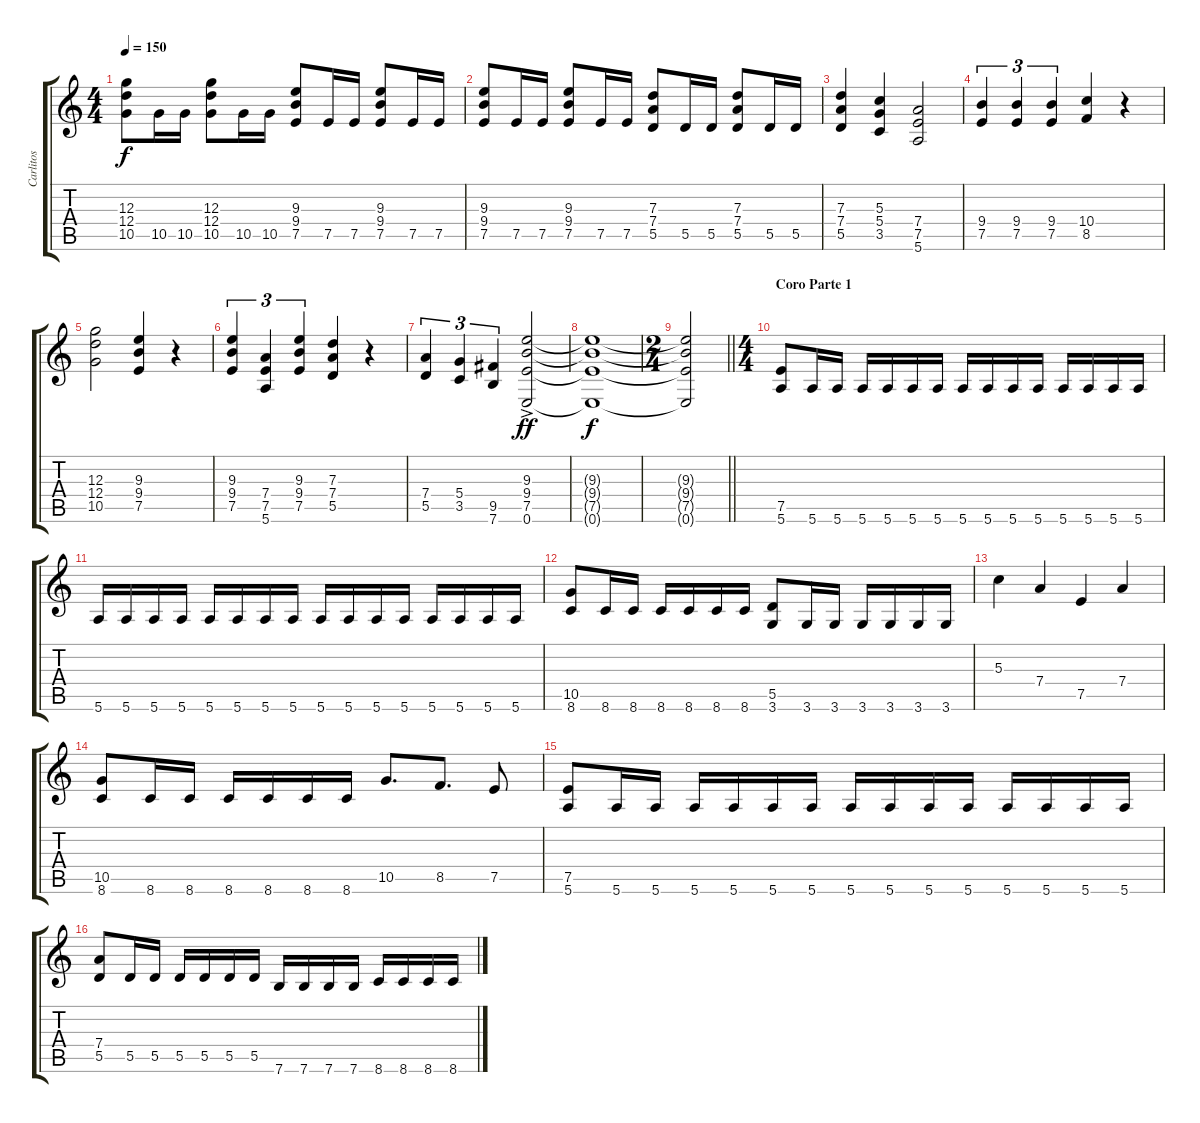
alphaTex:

\track ("Carlitos" "Carlitos") {instrument overdrivenguitar}
\staff {score tabs}
\tuning (E4 B3 G3 D3 A2 E2) {hide}
\ts (4 4)
\tempo 150
\clef g2
\ks c
(12.3 12.4 10.5).8{dy f} 10.5.16 10.5.16 (12.3 12.4 10.5).8 10.5.16 10.5.16 (9.3 9.4 7.5).8 7.5.16 7.5.16 (9.3 9.4 7.5).8 7.5.16 7.5.16 |
(9.3 9.4 7.5).8 7.5.16 7.5.16 (9.3 9.4 7.5).8 7.5.16 7.5.16 (7.3 7.4 5.5).8 5.5.16 5.5.16 (7.3 7.4 5.5).8 5.5.16 5.5.16 |
(7.3 7.4 5.5).4 (5.3 5.4 3.5).4 (7.4 7.5 5.6).2 |
(9.4 7.5).4{tu (3 2)} (9.4 7.5).4{tu (3 2)} (9.4 7.5).4{tu (3 2)} (10.4 8.5).4 r.4 |
(12.3 12.4 10.5).2 (9.3 9.4 7.5).4 r.4 |
(9.3 9.4 7.5).4{tu (3 2)} (7.4 7.5 5.6).4{tu (3 2)} (9.3 9.4 7.5).4{tu (3 2)} (7.3 7.4 5.5).4 r.4 |
(7.4 5.5).4{tu (3 2)} (5.4 3.5).4{tu (3 2)} (9.5 7.6).4{tu (3 2)} (9.3{ac} 9.4{ac} 7.5{ac} 0.6{ac}).2{dy ff} |
(9.3{t} 9.4{t} 7.5{t} 0.6{t}).1{dy f} |
\ts (2 4)
\barLineRight lightlight
(9.3{t} 9.4{t} 7.5{t} 0.6{t}).2 |
\ts (4 4)
\section ("" "Coro Parte 1")
(7.5 5.6).8 5.6.16 5.6.16 5.6.16 5.6.16 5.6.16 5.6.16 5.6.16 5.6.16 5.6.16 5.6.16 5.6.16 5.6.16 5.6.16 5.6.16 |
5.6.16 5.6.16 5.6.16 5.6.16 5.6.16 5.6.16 5.6.16 5.6.16 5.6.16 5.6.16 5.6.16 5.6.16 5.6.16 5.6.16 5.6.16 5.6.16 |
(10.5 8.6).8 8.6.16 8.6.16 8.6.16 8.6.16 8.6.16 8.6.16 (5.5 3.6).8 3.6.16 3.6.16 3.6.16 3.6.16 3.6.16 3.6.16 |
5.3.4 7.4.4 7.5.4 7.4.4 |
(10.5 8.6).8 8.6.16 8.6.16 8.6.16 8.6.16 8.6.16 8.6.16 10.5.8{d} 8.5.8{d} 7.5.8 |
(7.5 5.6).8 5.6.16 5.6.16 5.6.16 5.6.16 5.6.16 5.6.16 5.6.16 5.6.16 5.6.16 5.6.16 5.6.16 5.6.16 5.6.16 5.6.16 |
(7.4 5.5).8 5.5.16 5.5.16 5.5.16 5.5.16 5.5.16 5.5.16 7.6.16 7.6.16 7.6.16 7.6.16 8.6.16 8.6.16 8.6.16 8.6.16
